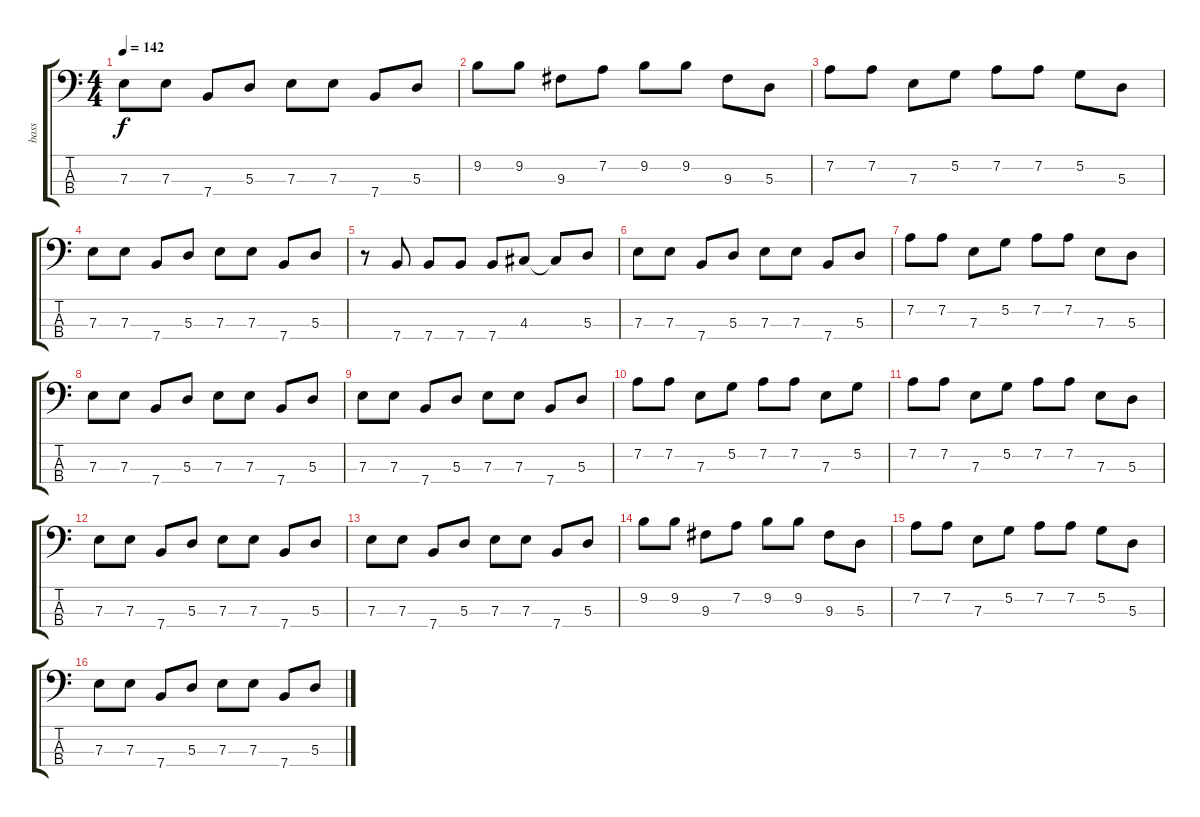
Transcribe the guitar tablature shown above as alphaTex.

\track ("bass" "bass") {instrument electricbassfinger}
\staff {score tabs}
\tuning (G2 D2 A1 E1) {hide}
\ts (4 4)
\tempo 142
\clef f4
\ks c
7.3.8{dy f} 7.3.8 7.4.8 5.3.8 7.3.8 7.3.8 7.4.8 5.3.8 |
9.2.8 9.2.8 9.3.8 7.2.8 9.2.8 9.2.8 9.3.8 5.3.8 |
7.2.8 7.2.8 7.3.8 5.2.8 7.2.8 7.2.8 5.2.8 5.3.8 |
7.3.8 7.3.8 7.4.8 5.3.8 7.3.8 7.3.8 7.4.8 5.3.8 |
r.8 7.4.8 7.4.8 7.4.8 7.4.8 4.3.8 4.3{t}.8 5.3.8 |
7.3.8 7.3.8 7.4.8 5.3.8 7.3.8 7.3.8 7.4.8 5.3.8 |
7.2.8 7.2.8 7.3.8 5.2.8 7.2.8 7.2.8 7.3.8 5.3.8 |
7.3.8 7.3.8 7.4.8 5.3.8 7.3.8 7.3.8 7.4.8 5.3.8 |
7.3.8 7.3.8 7.4.8 5.3.8 7.3.8 7.3.8 7.4.8 5.3.8 |
7.2.8 7.2.8 7.3.8 5.2.8 7.2.8 7.2.8 7.3.8 5.2.8 |
7.2.8 7.2.8 7.3.8 5.2.8 7.2.8 7.2.8 7.3.8 5.3.8 |
7.3.8 7.3.8 7.4.8 5.3.8 7.3.8 7.3.8 7.4.8 5.3.8 |
7.3.8 7.3.8 7.4.8 5.3.8 7.3.8 7.3.8 7.4.8 5.3.8 |
9.2.8 9.2.8 9.3.8 7.2.8 9.2.8 9.2.8 9.3.8 5.3.8 |
7.2.8 7.2.8 7.3.8 5.2.8 7.2.8 7.2.8 5.2.8 5.3.8 |
7.3.8 7.3.8 7.4.8 5.3.8 7.3.8 7.3.8 7.4.8 5.3.8
